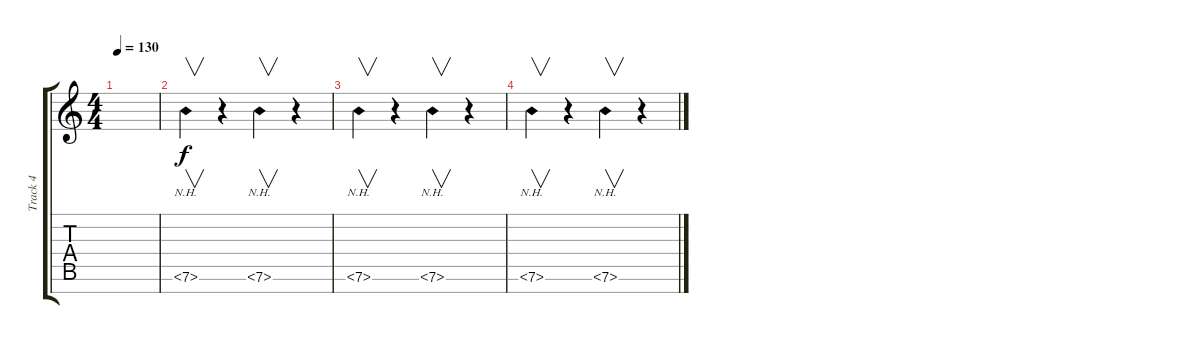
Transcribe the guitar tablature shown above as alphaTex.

\track ("Track 4" "Track 4") {instrument distortionguitar}
\staff {score tabs}
\tuning (E4 B3 G3 D3 A2 E2 B1) {hide}
\ts (4 4)
\tempo 130
\clef g2
\ks c
|
7.6{nh}.4{v volume 10} r.4 7.6{nh}.4{v} r.4 |
7.6{nh}.4{v} r.4 7.6{nh}.4{v} r.4 |
7.6{nh}.4{v volume 3} r.4 7.6{nh}.4{v} r.4
